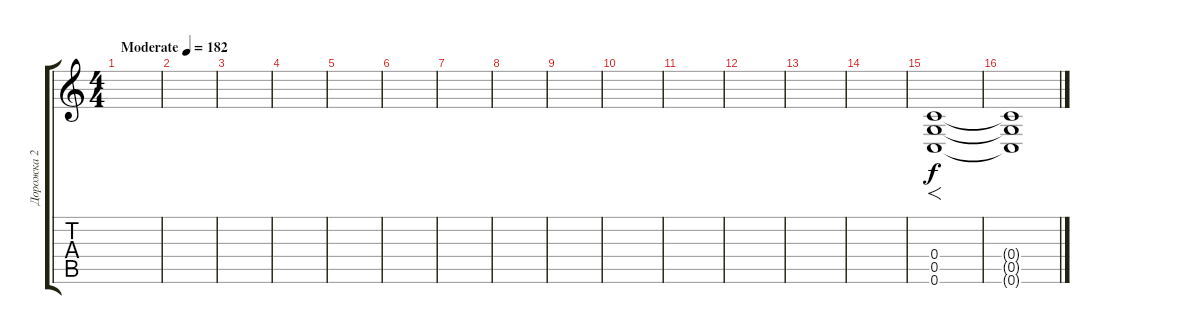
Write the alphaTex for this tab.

\track ("Дорожка 2" "Дорожка 2") {instrument distortionguitar}
\staff {score tabs}
\tuning (D4 A3 F3 C3 G2 C2) {hide}
\ts (4 4)
\tempo (182 "Moderate")
\tempo 175
\tempo (182 "Moderate")
\clef g2
\ks c
|
|
|
|
|
|
|
|
|
|
|
|
|
|
(0.4 0.5 0.6).1{f} |
(0.4{t} 0.5{t} 0.6{t}).1
